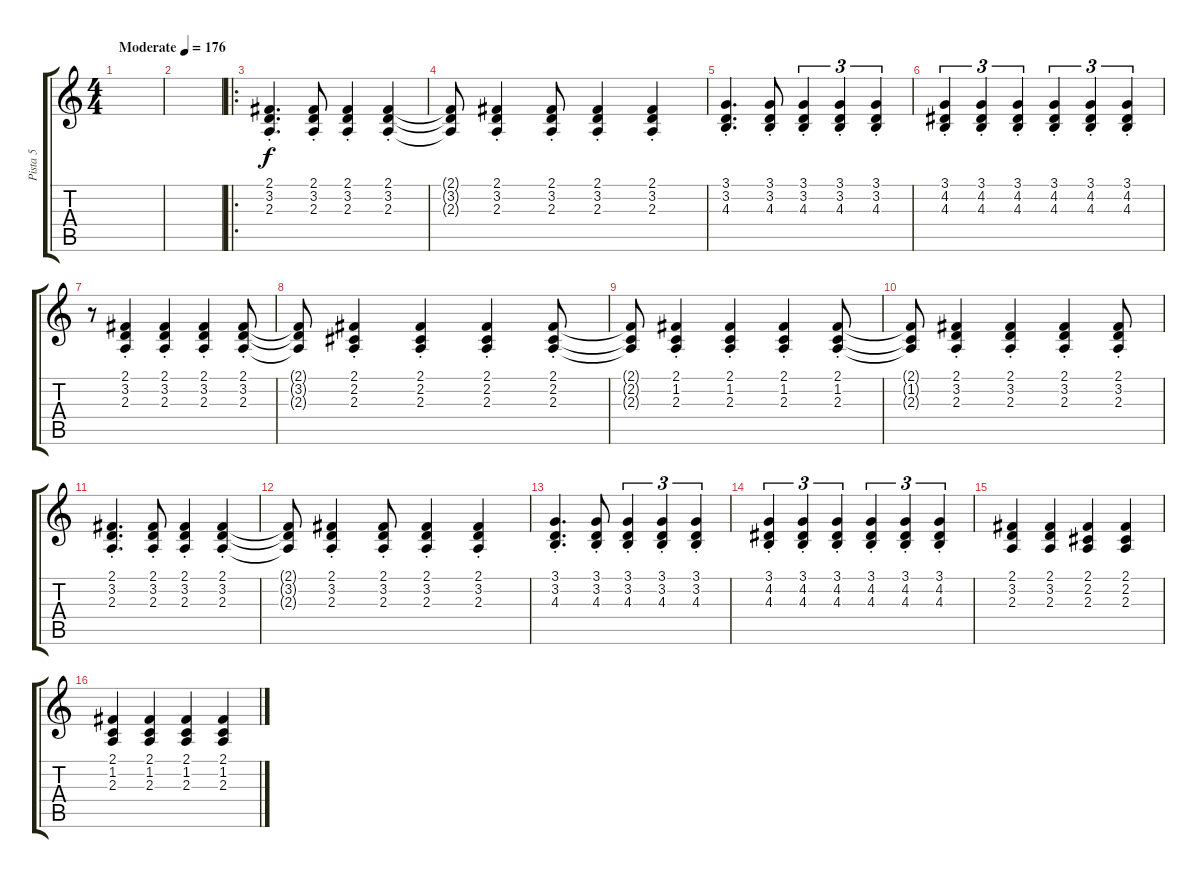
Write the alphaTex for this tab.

\track ("Pista 5" "Pista 5") {instrument acousticgrandpiano}
\staff {score tabs}
\tuning (E4 B3 G3 D3 A2 E2) {hide}
\ts (4 4)
\tempo (176 "Moderate")
\clef g2
\ks c
|
|
\ro
(2.1{st} 3.2{st} 2.3{st}).4{d} (2.1{st} 3.2{st} 2.3{st}).8 (2.1{st} 3.2{st} 2.3{st}).4 (2.1{st} 3.2{st} 2.3{st}).4 |
(2.1{t} 3.2{t} 2.3{t}).8 (2.1{st} 3.2{st} 2.3{st}).4 (2.1{st} 3.2{st} 2.3{st}).8 (2.1{st} 3.2{st} 2.3{st}).4 (2.1{st} 3.2{st} 2.3{st}).4 |
(3.1{st} 3.2{st} 4.3{st}).4{d} (3.1{st} 3.2{st} 4.3{st}).8 (3.1{st} 3.2{st} 4.3{st}).4{tu (3 2)} (3.1{st} 3.2{st} 4.3{st}).4{tu (3 2)} (3.1{st} 3.2{st} 4.3{st}).4{tu (3 2)} |
(3.1{st} 4.2{st} 4.3{st}).4{tu (3 2)} (3.1{st} 4.2{st} 4.3{st}).4{tu (3 2)} (3.1{st} 4.2{st} 4.3{st}).4{tu (3 2)} (3.1{st} 4.2{st} 4.3{st}).4{tu (3 2)} (3.1{st} 4.2{st} 4.3{st}).4{tu (3 2)} (3.1{st} 4.2{st} 4.3{st}).4{tu (3 2)} |
r.8 (2.1{st} 3.2{st} 2.3{st}).4 (2.1{st} 3.2{st} 2.3{st}).4 (2.1{st} 3.2{st} 2.3{st}).4 (2.1{st} 3.2{st} 2.3{st}).8 |
(2.1{t} 3.2{t} 2.3{t}).8 (2.1{st} 2.2{st} 2.3{st}).4 (2.1{st} 2.2{st} 2.3{st}).4 (2.1{st} 2.2{st} 2.3{st}).4 (2.1{st} 2.2{st} 2.3{st}).8 |
(2.1{t} 2.2{t} 2.3{t}).8 (2.1{st} 1.2{st} 2.3{st}).4 (2.1{st} 1.2{st} 2.3{st}).4 (2.1{st} 1.2{st} 2.3{st}).4 (2.1{st} 1.2{st} 2.3{st}).8 |
(2.1{t} 1.2{t} 2.3{t}).8 (2.1{st} 3.2{st} 2.3{st}).4 (2.1{st} 3.2{st} 2.3{st}).4 (2.1{st} 3.2{st} 2.3{st}).4 (2.1{st} 3.2{st} 2.3{st}).8 |
(2.1{st} 3.2{st} 2.3{st}).4{d} (2.1{st} 3.2{st} 2.3{st}).8 (2.1{st} 3.2{st} 2.3{st}).4 (2.1{st} 3.2{st} 2.3{st}).4 |
(2.1{t} 3.2{t} 2.3{t}).8 (2.1{st} 3.2{st} 2.3{st}).4 (2.1{st} 3.2{st} 2.3{st}).8 (2.1{st} 3.2{st} 2.3{st}).4 (2.1{st} 3.2{st} 2.3{st}).4 |
(3.1{st} 3.2{st} 4.3{st}).4{d} (3.1{st} 3.2{st} 4.3{st}).8 (3.1{st} 3.2{st} 4.3{st}).4{tu (3 2)} (3.1{st} 3.2{st} 4.3{st}).4{tu (3 2)} (3.1{st} 3.2{st} 4.3{st}).4{tu (3 2)} |
(3.1{st} 4.2{st} 4.3{st}).4{tu (3 2)} (3.1{st} 4.2{st} 4.3{st}).4{tu (3 2)} (3.1{st} 4.2{st} 4.3{st}).4{tu (3 2)} (3.1{st} 4.2{st} 4.3{st}).4{tu (3 2)} (3.1{st} 4.2{st} 4.3{st}).4{tu (3 2)} (3.1{st} 4.2{st} 4.3{st}).4{tu (3 2)} |
(2.1 3.2 2.3).4 (2.1 3.2 2.3).4 (2.1 2.2 2.3).4 (2.1 2.2 2.3).4 |
(2.1 1.2 2.3).4 (2.1 1.2 2.3).4 (2.1 1.2 2.3).4 (2.1 1.2 2.3).4
